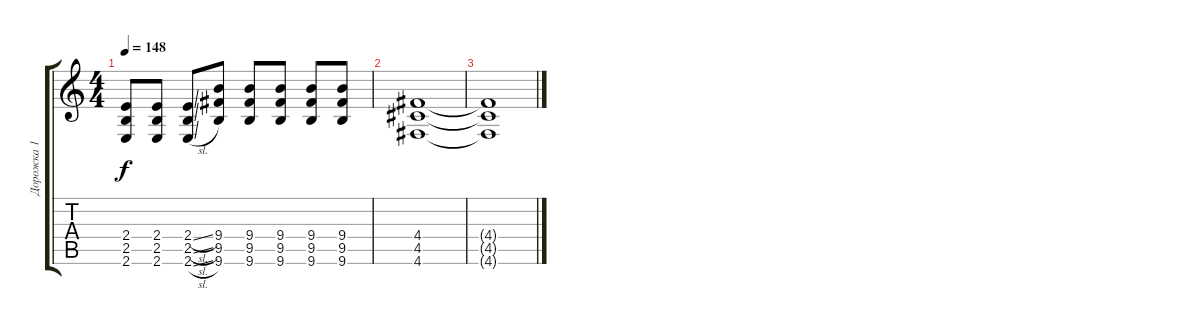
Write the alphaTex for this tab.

\track ("Дорожка 1" "Дорожка 1") {instrument overdrivenguitar}
\staff {score tabs}
\tuning (E4 B3 G3 D3 A2 D2) {hide}
\ts (4 4)
\tempo 148
\clef g2
\ks c
(2.4 2.5 2.6).8{dy f} (2.4 2.5 2.6).8 (2.4{sl} 2.5{sl} 2.6{sl}).8 (9.4 9.5 9.6).8 (9.4 9.5 9.6).8 (9.4 9.5 9.6).8 (9.4 9.5 9.6).8 (9.4 9.5 9.6).8 |
(4.4 4.5 4.6).1 |
(4.4{t} 4.5{t} 4.6{t}).1
